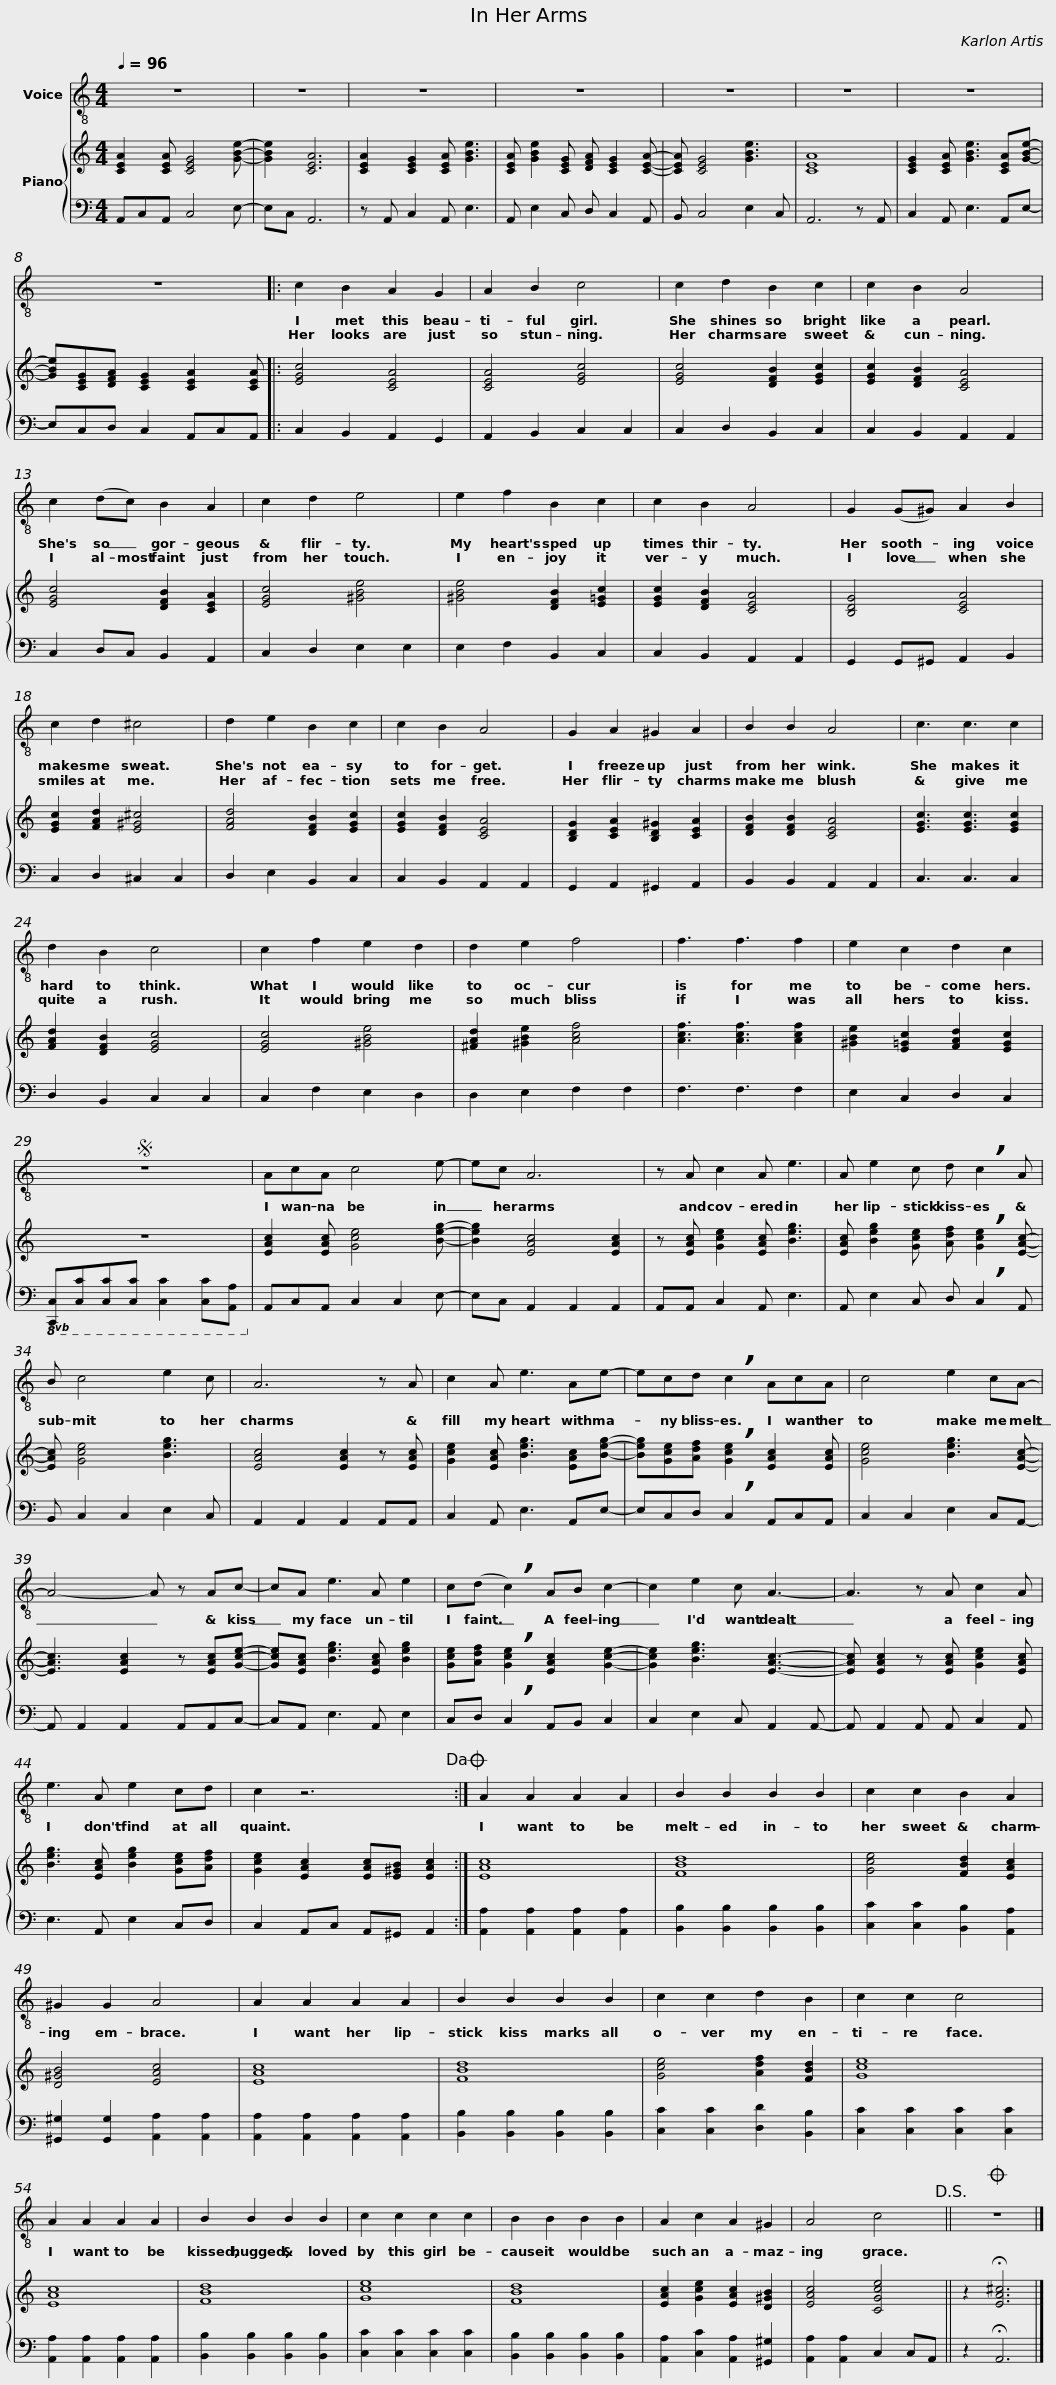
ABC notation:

X:1
%%score 1 { 2 | 3 }
L:1/8
Q:1/4=96
M:4/4
I:linebreak $
K:C
V:1 treble-8
V:2 treble
V:3 bass
V:1
 z8 | z8 | z8 | z8 | z8 | %5
 z8 | z8 |$ z8 |: c2 B2 A2 G2 | A2 B2 c4 | %10
 c2 d2 B2 c2 | c2 B2 A4 |$ c2 (dc) B2 A2 | c2 d2 e4 | e2 f2 B2 c2 | %15
 c2 B2 A4 |$ G2 (G^G) A2 B2 | c2 d2 ^c4 | d2 e2 B2 c2 | c2 B2 A4 | %20
 G2 A2 ^G2 A2 |$ B2 B2 A4 | c3 c3 c2 | d2 B2 c4 | c2 f2 e2 d2 | %25
 d2 e2 f4 | f3 f3 f2 |$ e2 c2 d2 c2 |S z8 | AcA c4 e- | %30
 ec A6 | z A c2 A e3 |$ A e2 c d !breath!c2 A | B c4 e2 c | A6 z A | %35
 c2 A e3 Ae- |$ ecd !breath!c2 AcA | c4 e2 cA- | A4- A z Ac- | cA e3 A e2 | %40
 c(d !breath!c2) AB c2- |$ c2 e2 c A3- | A3 z A c2 A | e3 A e2 cd | c2 z6!dacoda! :| %45
 A2 A2 A2 A2 |$ B2 B2 B2 B2 | c2 c2 B2 A2 | ^G2 G2 A4 | A2 A2 A2 A2 | %50
 B2 B2 B2 B2 | c2 c2 d2 B2 |$ c2 c2 c4 | A2 A2 A2 A2 | B2 B2 B2 B2 | %55
 c2 c2 c2 c2 | B2 B2 B2 B2 |$ A2 c2 A2 ^G2 | A4 c4!D.S.! ||O z8 |] %60
V:2
 [CEA]2 [CEA] [CEG]4 [GBe]- | [GBe]2 [CEA]6 | [CEA]2 [CEG]2 [CEA] [GBe]3 | [CEA] [GBe]2 [CEG] [DFA] [CEG]2 [CEA]- | [CEA] [CEG]4 [GBe]3 | %5
 [CEA]8 | [CEG]2 [CEA] [GBe]3 [CEA][GBe]- |$ [GBe][CEG][DFA] [CEG]2 [CEA]2 [CEA] |: [EGc]4 [CEA]4 | [CEA]4 [EGc]4 | %10
 [EGc]4 [DFB]2 [EGc]2 | [EGc]2 [DFB]2 [CEA]4 |$ [EGc]4 [DFB]2 [CEA]2 | [EGc]4 [^GBe]4 | [^GBe]4 [DFB]2 [E=Gc]2 | %15
 [EGc]2 [DFB]2 [CEA]4 |$ [B,DG]4 [CEA]4 | [EGc]2 [FAd]2 [E^G^c]4 | [FAd]4 [DFB]2 [EGc]2 | [EGc]2 [DFB]2 [CEA]4 | %20
 [B,DG]2 [CEA]2 [B,D^G]2 [CEA]2 |$ [DFB]2 [DFB]2 [CEA]4 | [EGc]3 [EGc]3 [EGc]2 | [FAd]2 [DFB]2 [EGc]4 | [EGc]4 [^GBe]4 | %25
 [^FAd]2 [^GBe]2 [Acf]4 | [Acf]3 [Acf]3 [Acf]2 |$ [^GBe]2 [E=Gc]2 [FAd]2 [EGc]2 | z8 | [EAc]2 [EAc] [Gce]4 [Beg]- | %30
 [Beg]2 [EAc]4 [EAc]2 | z [EAc] [Gce]2 [EAc] [Beg]3 |$ [EAc] [Beg]2 [Gce] [Adf] !breath![Gce]2 [EAc]- | [EAc] [Gce]4 [Beg]3 | [EAc]4 [EAc]2 z [EAc] | %35
 [Gce]2 [EAc] [Beg]3 [EAc][Beg]- |$ [Beg][Gce][Adf] !breath![Gce]2 [EAc]2 [EAc] | [Gce]4 [Beg]3 [EAc]- | [EAc]3 [EAc]2 z [EAc][Gce]- | [Gce][EAc] [Beg]3 [EAc] [Beg]2 | %40
 [Gce][Adf] !breath![Gce]2 [EAc]2 [Gce]2- |$ [Gce]2 [Beg]3 [EAc]3- | [EAc] [EAc]2 z [EAc] [Gce]2 [EAc] | [Beg]3 [EAc] [Beg]2 [Gce][Adf] | [Gce]2 [EAc]2 [EAc][E^GB] [EAc]2 :| %45
 [EAc]8 |$ [FBd]8 | [Gce]4 [FBd]2 [EAc]2 | [D^GB]4 [EAc]4 | [EAc]8 | %50
 [FBd]8 | [Gce]4 [Adf]2 [FBd]2 |$ [Gce]8 | [EAc]8 | [FBd]8 | %55
 [Gce]8 | [FBd]8 |$ [EAc]2 [Gce]2 [EAc]2 [D^GB]2 | [EAc]4 [CGce]4 || z2 !fermata![EA^c]6 |] %60
V:3
 A,,C,A,, C,4 E,- | E,C, A,,6 | z A,, C,2 A,, E,3 | A,, E,2 C, D, C,2 A,, | B,, C,4 E,2 C, | %5
 A,,6 z A,, | C,2 A,, E,3 A,,E,- |$ E,C,D, C,2 A,,C,A,, |: C,2 B,,2 A,,2 G,,2 | A,,2 B,,2 C,2 C,2 | %10
 C,2 D,2 B,,2 C,2 | C,2 B,,2 A,,2 A,,2 |$ C,2 D,C, B,,2 A,,2 | C,2 D,2 E,2 E,2 | E,2 F,2 B,,2 C,2 | %15
 C,2 B,,2 A,,2 A,,2 |$ G,,2 G,,^G,, A,,2 B,,2 | C,2 D,2 ^C,2 C,2 | D,2 E,2 B,,2 C,2 | C,2 B,,2 A,,2 A,,2 | %20
 G,,2 A,,2 ^G,,2 A,,2 |$ B,,2 B,,2 A,,2 A,,2 | C,3 C,3 C,2 | D,2 B,,2 C,2 C,2 | C,2 F,2 E,2 D,2 | %25
 D,2 E,2 F,2 F,2 | F,3 F,3 F,2 |$ E,2 C,2 D,2 C,2 |!8vb(! [C,,C,][C,,C,][C,,C,][C,,C,] [C,,C,]2 [C,,C,][A,,,A,,]!8vb)! | A,,C,A,, C,2 C,2 E,- | %30
 E,C, A,,2 A,,2 A,,2 | A,,A,, C,2 A,, E,3 |$ A,, E,2 C, D, !breath!C,2 A,, | B,, C,2 C,2 E,2 C, | A,,2 A,,2 A,,2 A,,A,, | %35
 C,2 A,, E,3 A,,E,- |$ E,C,D, !breath!C,2 A,,C,A,, | C,2 C,2 E,2 C,A,,- | A,, A,,2 A,,2 A,,A,,C,- | C,A,, E,3 A,, E,2 | %40
 C,D, !breath!C,2 A,,B,, C,2 |$ C,2 E,2 C, A,,2 A,,- | A,, A,,2 A,, A,, C,2 A,, | E,3 A,, E,2 C,D, | C,2 A,,C, A,,^G,, A,,2 :| %45
 [A,,A,]2 [A,,A,]2 [A,,A,]2 [A,,A,]2 |$ [B,,B,]2 [B,,B,]2 [B,,B,]2 [B,,B,]2 | [C,C]2 [C,C]2 [B,,B,]2 [A,,A,]2 | [^G,,^G,]2 [G,,G,]2 [A,,A,]2 [A,,A,]2 | [A,,A,]2 [A,,A,]2 [A,,A,]2 [A,,A,]2 | %50
 [B,,B,]2 [B,,B,]2 [B,,B,]2 [B,,B,]2 | [C,C]2 [C,C]2 [D,D]2 [B,,B,]2 |$ [C,C]2 [C,C]2 [C,C]2 [C,C]2 | [A,,A,]2 [A,,A,]2 [A,,A,]2 [A,,A,]2 | [B,,B,]2 [B,,B,]2 [B,,B,]2 [B,,B,]2 | %55
 [C,C]2 [C,C]2 [C,C]2 [C,C]2 | [B,,B,]2 [B,,B,]2 [B,,B,]2 [B,,B,]2 |$ [A,,A,]2 [C,C]2 [A,,A,]2 [^G,,^G,]2 | [A,,A,]2 [A,,A,]2 C,2 C,A,, || z2 !fermata!A,,6 |] %60
